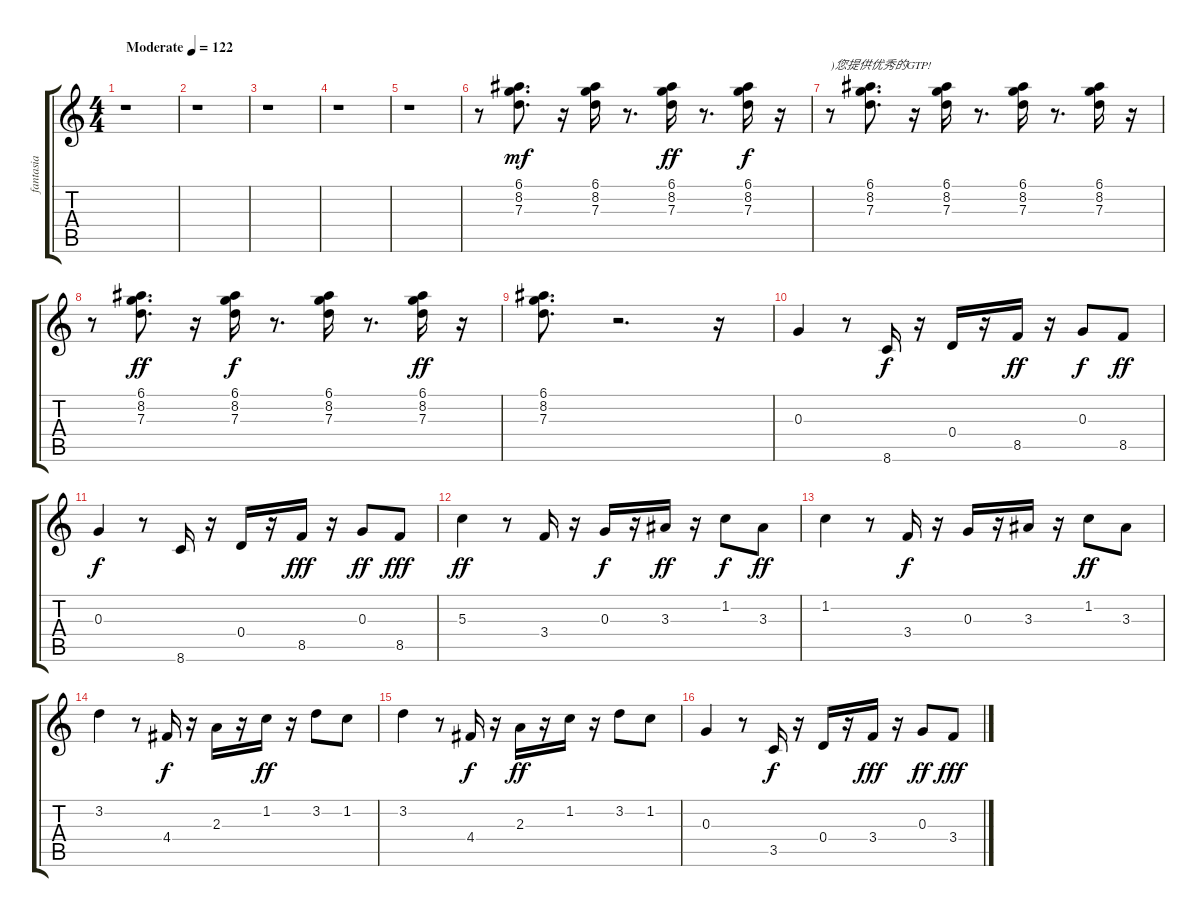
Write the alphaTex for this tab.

\track ("fantasia" "fantasia") {instrument overdrivenguitar}
\staff {score tabs}
\tuning (E4 B3 G3 D3 A2 E2) {hide}
\ts (4 4)
\tempo (122 "Moderate")
\clef g2
\ks c
r.1{dy mf instrument overdrivenguitar} |
r.1 |
r.1 |
r.1 |
r.1 |
r.8 (6.1 8.2 7.3).8{d} r.16 (6.1 8.2 7.3).16 r.8{d} (6.1 8.2 7.3).16{dy ff} r.8{d} (6.1 8.2 7.3).16{dy f} r.16 |
r.8{txt ")您提供优秀的GTP!"} (6.1 8.2 7.3).8{d} r.16 (6.1 8.2 7.3).16 r.8{d} (6.1 8.2 7.3).16 r.8{d} (6.1 8.2 7.3).16 r.16 |
r.8 (6.1 8.2 7.3).8{d dy ff} r.16 (6.1 8.2 7.3).16{dy f} r.8{d} (6.1 8.2 7.3).16 r.8{d} (6.1 8.2 7.3).16{dy ff} r.16 |
(6.1 8.2 7.3).8{d} r.2{d} r.16 |
0.3.4 r.8 8.6.16{dy f} r.16 0.4.16 r.16 8.5.16{dy ff} r.16 0.3.8{dy f} 8.5.8{dy ff} |
0.3.4{dy f} r.8 8.6.16 r.16 0.4.16 r.16 8.5.16{dy fff} r.16 0.3.8{dy ff} 8.5.8{dy fff} |
5.3.4{dy ff} r.8 3.4.16 r.16 0.3.16{dy f} r.16 3.3.16{dy ff} r.16 1.2.8{dy f} 3.3.8{dy ff} |
1.2.4 r.8 3.4.16{dy f} r.16 0.3.16 r.16 3.3.16 r.16 1.2.8{dy ff} 3.3.8 |
3.2.4 r.8 4.4.16{dy f} r.16 2.3.16 r.16 1.2.16{dy ff} r.16 3.2.8 1.2.8 |
3.2.4 r.8 4.4.16{dy f} r.16 2.3.16{dy ff} r.16 1.2.16 r.16 3.2.8 1.2.8 |
0.3.4 r.8 3.5.16{dy f} r.16 0.4.16 r.16 3.4.16{dy fff} r.16 0.3.8{dy ff} 3.4.8{dy fff}
